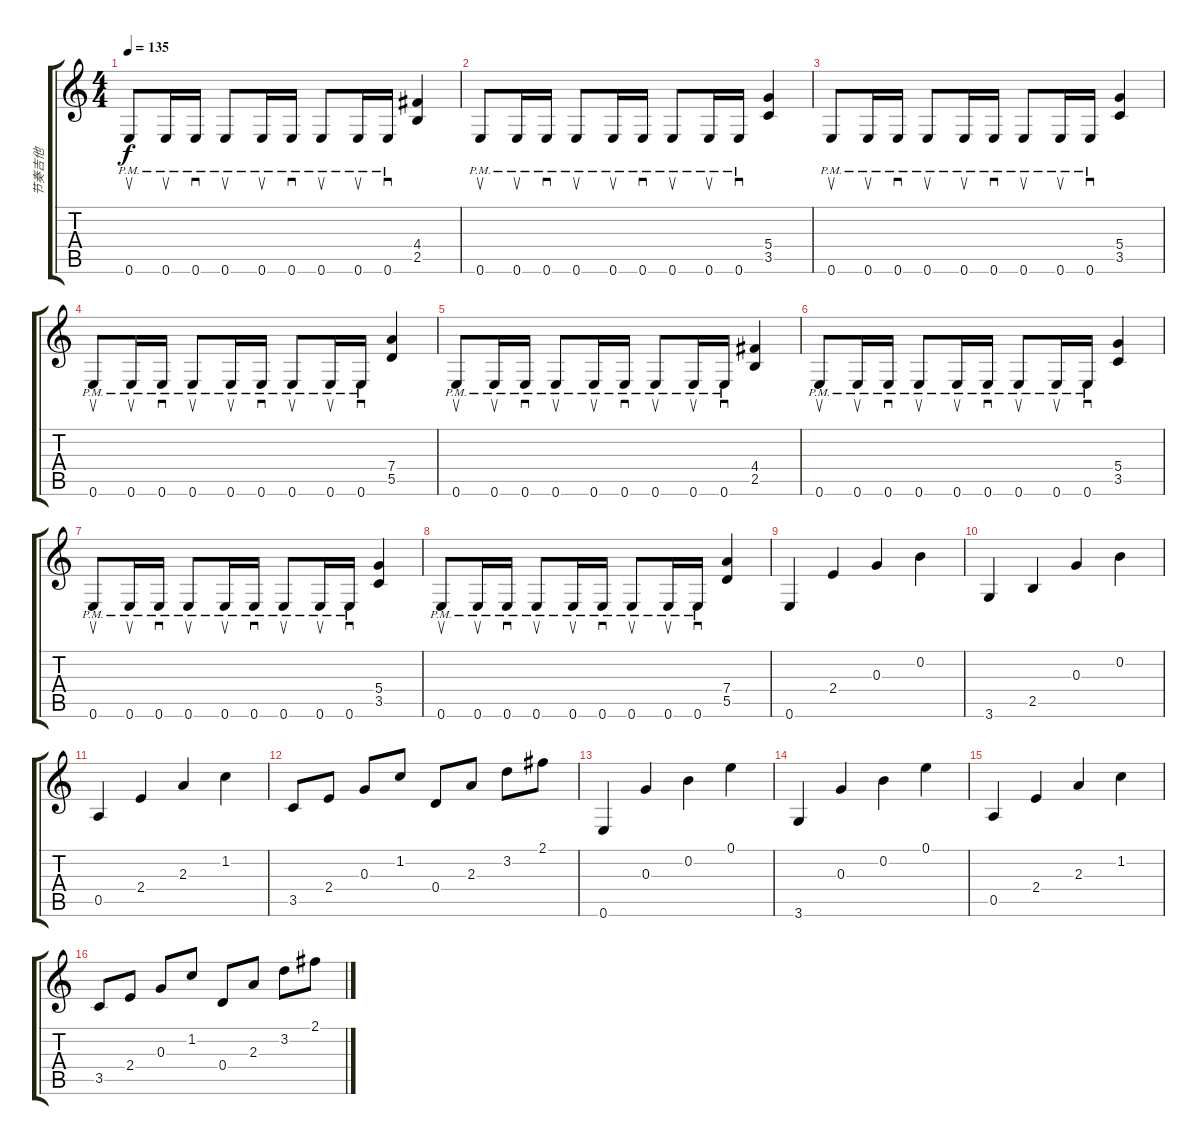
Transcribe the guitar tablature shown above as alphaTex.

\track ("节奏吉他" "节奏吉他") {instrument overdrivenguitar}
\staff {score tabs}
\tuning (E4 B3 G3 D3 A2 E2) {hide}
\ts (4 4)
\tempo 135
\clef g2
\ks c
0.6{pm}.8{su dy f} 0.6{pm}.16{su} 0.6{pm}.16{sd txt ""} 0.6{pm}.8{su} 0.6{pm}.16{su} 0.6{pm}.16{sd} 0.6{pm}.8{su} 0.6{pm}.16{su} 0.6{pm}.16{sd} (4.4 2.5).4 |
0.6{pm}.8{su} 0.6{pm}.16{su} 0.6{pm}.16{sd} 0.6{pm}.8{su} 0.6{pm}.16{su} 0.6{pm}.16{sd} 0.6{pm}.8{su} 0.6{pm}.16{su} 0.6{pm}.16{sd} (5.4 3.5).4 |
0.6{pm}.8{su} 0.6{pm}.16{su} 0.6{pm}.16{sd} 0.6{pm}.8{su} 0.6{pm}.16{su} 0.6{pm}.16{sd} 0.6{pm}.8{su} 0.6{pm}.16{su} 0.6{pm}.16{sd} (5.4 3.5).4 |
0.6{pm}.8{su} 0.6{pm}.16{su} 0.6{pm}.16{sd} 0.6{pm}.8{su} 0.6{pm}.16{su} 0.6{pm}.16{sd} 0.6{pm}.8{su} 0.6{pm}.16{su} 0.6{pm}.16{sd} (7.4 5.5).4 |
0.6{pm}.8{su} 0.6{pm}.16{su} 0.6{pm}.16{sd} 0.6{pm}.8{su} 0.6{pm}.16{su} 0.6{pm}.16{sd} 0.6{pm}.8{su} 0.6{pm}.16{su} 0.6{pm}.16{sd} (4.4 2.5).4 |
0.6{pm}.8{su} 0.6{pm}.16{su} 0.6{pm}.16{sd} 0.6{pm}.8{su} 0.6{pm}.16{su} 0.6{pm}.16{sd} 0.6{pm}.8{su} 0.6{pm}.16{su} 0.6{pm}.16{sd} (5.4 3.5).4 |
0.6{pm}.8{su} 0.6{pm}.16{su} 0.6{pm}.16{sd} 0.6{pm}.8{su} 0.6{pm}.16{su} 0.6{pm}.16{sd} 0.6{pm}.8{su} 0.6{pm}.16{su} 0.6{pm}.16{sd} (5.4 3.5).4 |
0.6{pm}.8{su} 0.6{pm}.16{su} 0.6{pm}.16{sd} 0.6{pm}.8{su} 0.6{pm}.16{su} 0.6{pm}.16{sd} 0.6{pm}.8{su} 0.6{pm}.16{su} 0.6{pm}.16{sd} (7.4 5.5).4 |
0.6.4 2.4.4 0.3.4 0.2.4 |
3.6.4 2.5.4 0.3.4 0.2.4 |
0.5.4 2.4.4 2.3.4 1.2.4 |
3.5.8 2.4.8 0.3.8 1.2.8 0.4.8 2.3.8 3.2.8 2.1.8 |
0.6.4 0.3.4 0.2.4 0.1.4 |
3.6.4 0.3.4 0.2.4 0.1.4 |
0.5.4 2.4.4 2.3.4{txt ""} 1.2.4 |
3.5.8 2.4.8 0.3.8 1.2.8 0.4.8 2.3.8 3.2.8 2.1.8
